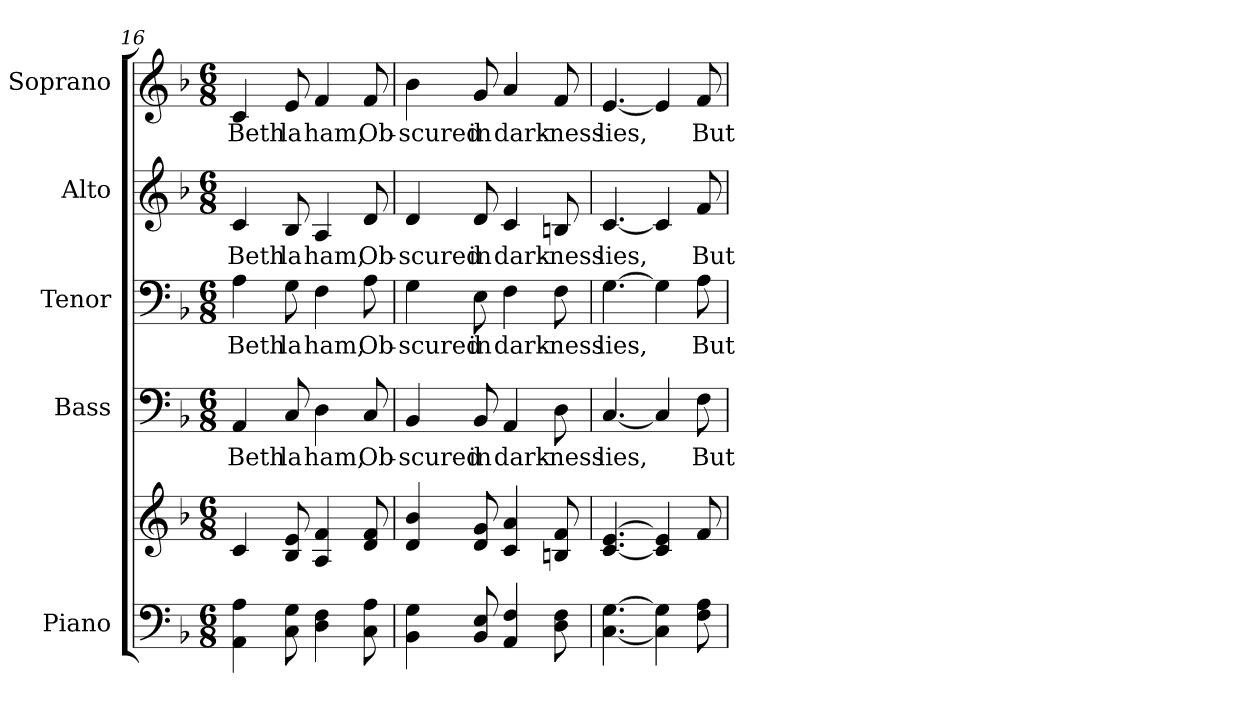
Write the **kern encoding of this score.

**kern	**kern	**kern	**text	**kern	**text	**kern	**text	**kern	**text
*part5	*part5	*part4	*part4	*part3	*part3	*part2	*part2	*part1	*part1
*staff6	*staff5	*staff4	*staff4	*staff3	*staff3	*staff2	*staff2	*staff1	*staff1
*I"Piano	*	*I"Bass	*	*I"Tenor	*	*I"Alto	*	*I"Soprano	*
*I'Pno.	*	*I'B.	*	*I'T.	*	*I'A.	*	*I'S.	*
!!LO:PB:g=z
*clefF4	*clefG2	*clefF4	*	*clefF4	*	*clefG2	*	*clefG2	*
*k[b-]	*k[b-]	*k[b-]	*	*k[b-]	*	*k[b-]	*	*k[b-]	*
*F:	*F:	*F:	*	*F:	*	*F:	*	*F:	*
*M6/8	*M6/8	*M6/8	*	*M6/8	*	*M6/8	*	*M6/8	*
=16	=16	=16	=16	=16	=16	=16	=16	=16	=16
!	!	!	!LO:LY:b:color=#000000	!	!	!	!	!	!
!	!	!	!	!	!LO:LY:b:color=#000000	!	!	!	!
!	!	!	!	!	!	!	!LO:LY:b:color=#000000	!	!
!	!	!	!	!	!	!	!	!	!LO:LY:b:color=#000000
4AAi\ 4Ai	4ci/	4AAi/	Beth	4Ai\	Beth	4ci/	Beth	4ci/	Beth
!	!	!	!LO:LY:b:color=#000000	!	!	!	!	!	!
!	!	!	!	!	!LO:LY:b:color=#000000	!	!	!	!
!	!	!	!	!	!	!	!LO:LY:b:color=#000000	!	!
!	!	!	!	!	!	!	!	!	!LO:LY:b:color=#000000
8Ci\ 8Gi	8B-i/ 8ei	8Ci/	la	8Gi\	la	8B-i/	la	8ei/	la
!	!	!	!LO:LY:b:color=#000000	!	!	!	!	!	!
!	!	!	!	!	!LO:LY:b:color=#000000	!	!	!	!
!	!	!	!	!	!	!	!LO:LY:b:color=#000000	!	!
!	!	!	!	!	!	!	!	!	!LO:LY:b:color=#000000
4Di\ 4Fi	4Ai/ 4fi	4Di\	ham,	4Fi\	ham,	4Ai/	ham,	4fi/	ham,
!	!	!	!LO:LY:b:color=#000000	!	!	!	!	!	!
!	!	!	!	!	!LO:LY:b:color=#000000	!	!	!	!
!	!	!	!	!	!	!	!LO:LY:b:color=#000000	!	!
!	!	!	!	!	!	!	!	!	!LO:LY:b:color=#000000
8Ci\ 8Ai	8di/ 8fi	8Ci/	Ob-	8Ai\	Ob-	8di/	Ob-	8fi/	Ob-
=17	=17	=17	=17	=17	=17	=17	=17	=17	=17
!	!	!	!LO:LY:b:color=#000000	!	!	!	!	!	!
!	!	!	!	!	!LO:LY:b:color=#000000	!	!	!	!
!	!	!	!	!	!	!	!LO:LY:b:color=#000000	!	!
!	!	!	!	!	!	!	!	!	!LO:LY:b:color=#000000
4BB-i\ 4Gi	4di/ 4b-i	4BB-i/	-scured	4Gi\	-scured	4di/	-scured	4b-i\	-scured
!	!	!	!LO:LY:b:color=#000000	!	!	!	!	!	!
!	!	!	!	!	!LO:LY:b:color=#000000	!	!	!	!
!	!	!	!	!	!	!	!LO:LY:b:color=#000000	!	!
!	!	!	!	!	!	!	!	!	!LO:LY:b:color=#000000
8BB-i/ 8Ei	8di/ 8gi	8BB-i/	in	8Ei\	in	8di/	in	8gi/	in
!	!	!	!LO:LY:b:color=#000000	!	!	!	!	!	!
!	!	!	!	!	!LO:LY:b:color=#000000	!	!	!	!
!	!	!	!	!	!	!	!LO:LY:b:color=#000000	!	!
!	!	!	!	!	!	!	!	!	!LO:LY:b:color=#000000
4AAi/ 4Fi	4ci/ 4ai	4AAi/	dark-	4Fi\	dark-	4ci/	dark-	4ai/	dark-
!	!	!	!LO:LY:b:color=#000000	!	!	!	!	!	!
!	!	!	!	!	!LO:LY:b:color=#000000	!	!	!	!
!	!	!	!	!	!	!	!LO:LY:b:color=#000000	!	!
!	!	!	!	!	!	!	!	!	!LO:LY:b:color=#000000
8Di\ 8Fi	8Bni/ 8fi	8Di\	-ness	8Fi\	-ness	8Bni/	-ness	8fi/	-ness
!!LO:PB:g=z
=18	=18	=18	=18	=18	=18	=18	=18	=18	=18
!	!	!	!LO:LY:b:color=#000000	!	!	!	!	!	!
!	!	!	!	!	!LO:LY:b:color=#000000	!	!	!	!
!	!	!	!	!	!	!	!LO:LY:b:color=#000000	!	!
!	!	!	!	!	!	!	!	!	!LO:LY:b:color=#000000
[<4.Ci\ [>4.Gi	[<4.ci/ [>4.ei	[<4.Ci/	lies,	[>4.Gi\	lies,	[<4.ci/	lies,	[<4.ei/	lies,
4Ci\] 4Gi]	4ci/] 4ei]	4Ci/]	.	4Gi\]	.	4ci/]	.	4ei/]	.
!	!	!	!LO:LY:b:color=#000000	!	!	!	!	!	!
!	!	!	!	!	!LO:LY:b:color=#000000	!	!	!	!
!	!	!	!	!	!	!	!LO:LY:b:color=#000000	!	!
!	!	!	!	!	!	!	!	!	!LO:LY:b:color=#000000
8Fi\ 8Ai	8fi/	8Fi\	But	8Ai\	But	8fi/	But	8fi/	But
=	=	=	=	=	=	=	=	=	=
*-	*-	*-	*-	*-	*-	*-	*-	*-	*-
